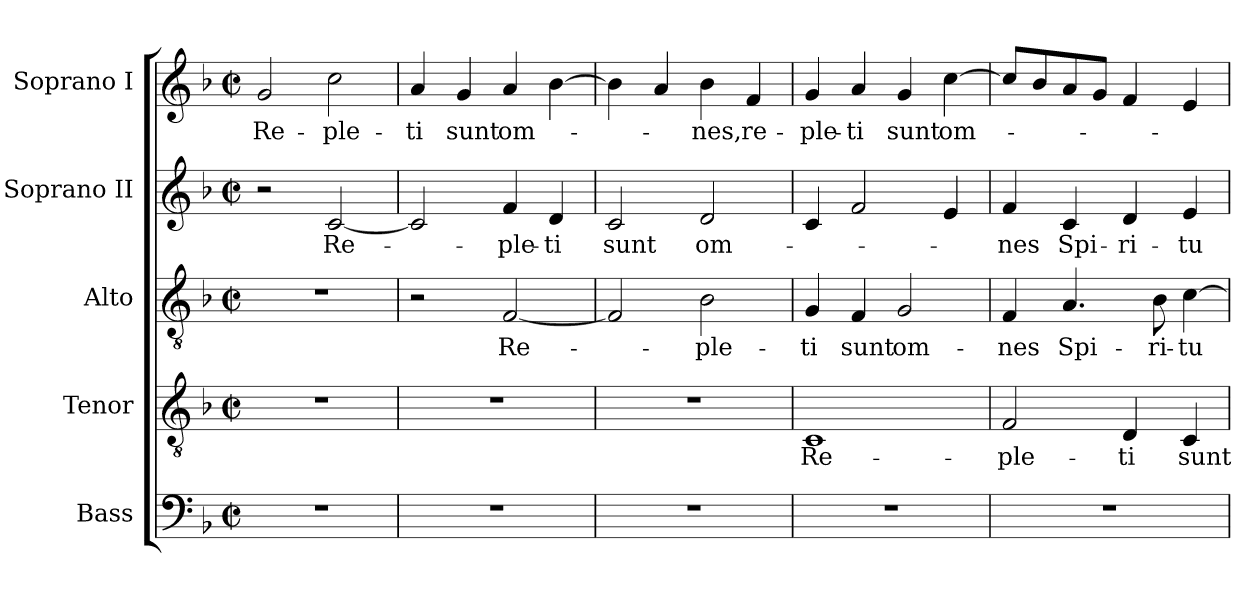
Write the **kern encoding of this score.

**kern	**kern	**text	**kern	**text	**kern	**text	**kern	**text
*part5	*part4	*part4	*part3	*part3	*part2	*part2	*part1	*part1
*staff5	*staff4	*staff4	*staff3	*staff3	*staff2	*staff2	*staff1	*staff1
*I"Bass	*I"Tenor	*	*I"Alto	*	*I"Soprano II	*	*I"Soprano I	*
*	*I'T.	*	*I'A.	*	*I'S. II	*	*I'S.	*
!!LO:PB:g=z
*clefF4	*clefGv2	*	*clefGv2	*	*clefG2	*	*clefG2	*
*	*ITrd7c12	*	*	*	*	*	*	*
*k[b-]	*k[b-]	*	*k[b-]	*	*k[b-]	*	*k[b-]	*
*F:	*F:	*	*F:	*	*F:	*	*F:	*
*M2/2	*M2/2	*	*M2/2	*	*M2/2	*	*M2/2	*
*met(c|)	*met(c|)	*	*met(c|)	*	*met(c|)	*	*met(c|)	*
=1	=1	=1	=1	=1	=1	=1	=1	=1
!	!	!	!	!	!	!	!	!LO:LY:b:color=#000000
1r	1r	.	1r	.	2r	.	2gi/	Re-
!	!	!	!	!	!	!LO:LY:b:color=#000000	!	!
!	!	!	!	!	!	!	!	!LO:LY:b:color=#000000
.	.	.	.	.	[<2ci/	Re-	2cci\	-ple-
=2	=2	=2	=2	=2	=2	=2	=2	=2
!	!	!	!	!	!	!	!	!LO:LY:b:color=#000000
1r	1r	.	2r	.	2ci/]	.	4ai/	-ti
!	!	!	!	!	!	!	!	!LO:LY:b:color=#000000
.	.	.	.	.	.	.	4gi/	sunt
!	!	!	!	!LO:LY:b:color=#000000	!	!	!	!
!	!	!	!	!	!	!LO:LY:b:color=#000000	!	!
!	!	!	!	!	!	!	!	!LO:LY:b:color=#000000
.	.	.	[<2Fi/	Re-	4fi/	-ple-	4ai/	om-
!	!	!	!	!	!	!LO:LY:b:color=#000000	!	!
.	.	.	.	.	4di/	-ti	[>4b-i\	.
=3	=3	=3	=3	=3	=3	=3	=3	=3
!	!	!	!	!	!	!LO:LY:b:color=#000000	!	!
1r	1r	.	2Fi/]	.	2ci/	sunt	4b-i\]	.
.	.	.	.	.	.	.	4ai/	.
!	!	!	!	!LO:LY:b:color=#000000	!	!	!	!
!	!	!	!	!	!	!LO:LY:b:color=#000000	!	!
!	!	!	!	!	!	!	!	!LO:LY:b:color=#000000
.	.	.	2B-i\	-ple-	2di/	om-	4b-i\	-nes,
!	!	!	!	!	!	!	!	!LO:LY:b:color=#000000
.	.	.	.	.	.	.	4fi/	re-
=4	=4	=4	=4	=4	=4	=4	=4	=4
!	!	!LO:LY:b:color=#000000	!	!	!	!	!	!
!	!	!	!	!LO:LY:b:color=#000000	!	!	!	!
!	!	!	!	!	!	!	!	!LO:LY:b:color=#000000
1r	1CCi	Re-	4Gi/	-ti	4ci/	.	4gi/	-ple-
!	!	!	!	!LO:LY:b:color=#000000	!	!	!	!
!	!	!	!	!	!	!	!	!LO:LY:b:color=#000000
.	.	.	4Fi/	sunt	2fi/	.	4ai/	-ti
!	!	!	!	!LO:LY:b:color=#000000	!	!	!	!
!	!	!	!	!	!	!	!	!LO:LY:b:color=#000000
.	.	.	2Gi/	om-	.	.	4gi/	sunt
!	!	!	!	!	!	!	!	!LO:LY:b:color=#000000
.	.	.	.	.	4ei/	.	[>4cci\	om-
!!LO:LB:g=z
=5	=5	=5	=5	=5	=5	=5	=5	=5
!	!	!LO:LY:b:color=#000000	!	!	!	!	!	!
!	!	!	!	!LO:LY:b:color=#000000	!	!	!	!
!	!	!	!	!	!	!LO:LY:b:color=#000000	!	!
1r	2FFi/	-ple-	4Fi/	-nes	4fi/	-nes	8cci/L]	.
.	.	.	.	.	.	.	8b-i/	.
!	!	!	!	!LO:LY:b:color=#000000	!	!	!	!
!	!	!	!	!	!	!LO:LY:b:color=#000000	!	!
.	.	.	4.Ai/	Spi-	4ci/	Spi-	8ai/	.
.	.	.	.	.	.	.	8gi/J	.
!	!	!LO:LY:b:color=#000000	!	!	!	!	!	!
!	!	!	!	!	!	!LO:LY:b:color=#000000	!	!
.	4DDi/	-ti	.	.	4di/	-ri-	4fi/	.
!	!	!	!	!LO:LY:b:color=#000000	!	!	!	!
.	.	.	8B-i\	-ri-	.	.	.	.
!	!	!LO:LY:b:color=#000000	!	!	!	!	!	!
!	!	!	!	!LO:LY:b:color=#000000	!	!	!	!
!	!	!	!	!	!	!LO:LY:b:color=#000000	!	!
.	4CCi/	sunt	[>4ci\	-tu	4ei/	-tu	4ei/	.
=	=	=	=	=	=	=	=	=
*-	*-	*-	*-	*-	*-	*-	*-	*-
